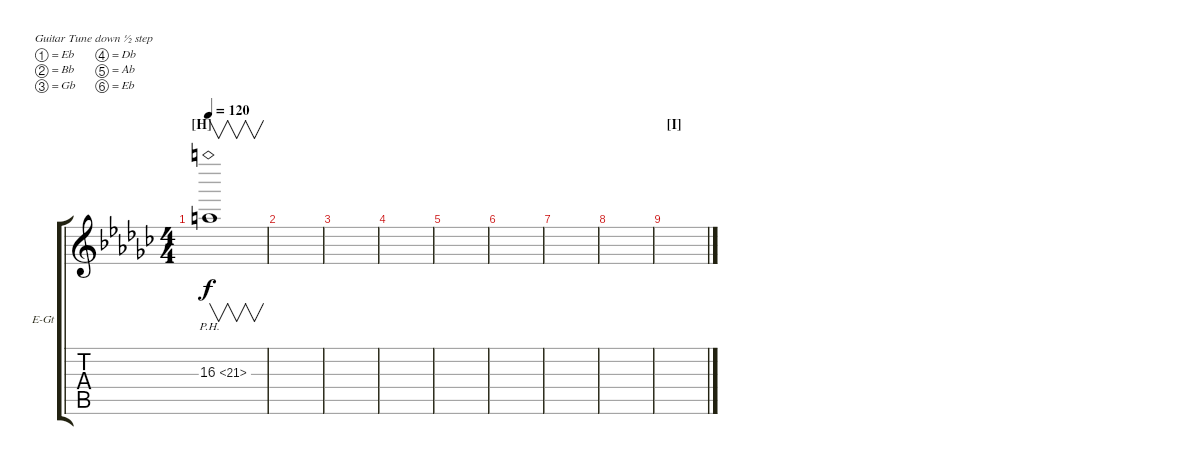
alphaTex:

\defaultSystemsLayout 4
\bracketExtendMode groupsimilarinstruments
\firstSystemTrackNameOrientation horizontal
\otherSystemsTrackNameOrientation horizontal
\track ("Electric Guitar" "E-Gt") {instrument distortionguitar}
\staff {score tabs}
\tuning (Eb4 Bb3 Gb3 Db3 Ab2 Eb2)
\displaytranspose 11
\ts (4 4)
\section ("H" "")
\tempo 120
\clef g2
\ks ebminor
16.3{ph 5 t}.1{v dy f} |
|
|
|
|
|
|
|
\section ("I" "")
